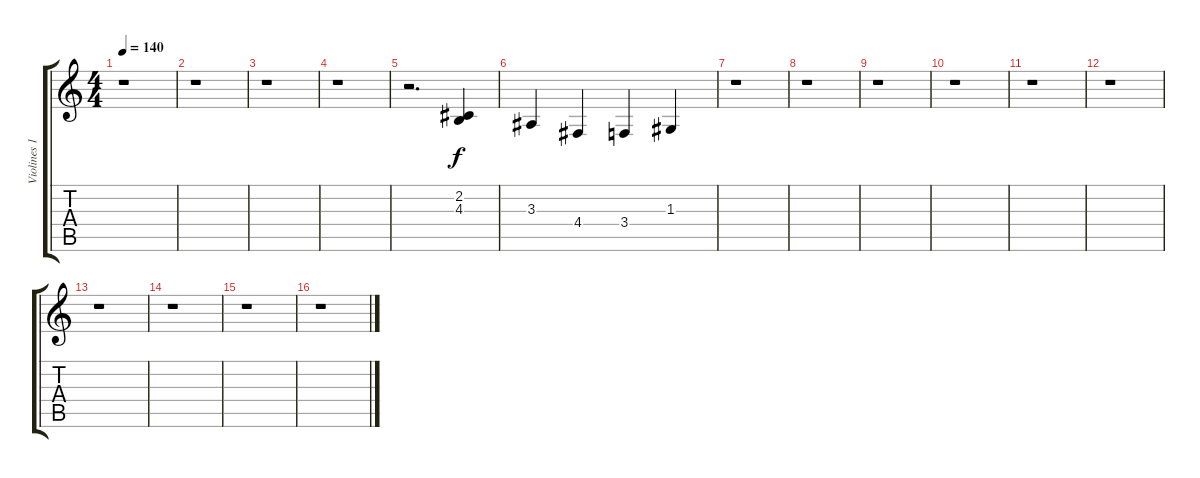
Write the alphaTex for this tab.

\track ("Violines 1" "Violines 1") {instrument stringensemble1}
\staff {score tabs}
\tuning (E4 B3 G3 D3 A2 E2) {hide}
\ts (4 4)
\tempo 140
\clef g2
\ks c
r.1{dy f instrument stringensemble1} |
r.1 |
r.1 |
r.1 |
r.2{d} (2.2 4.3).4 |
3.3.4 4.4.4 3.4.4 1.3.4 |
r.1 |
r.1 |
r.1 |
r.1 |
r.1 |
r.1 |
r.1 |
r.1 |
r.1 |
r.1
